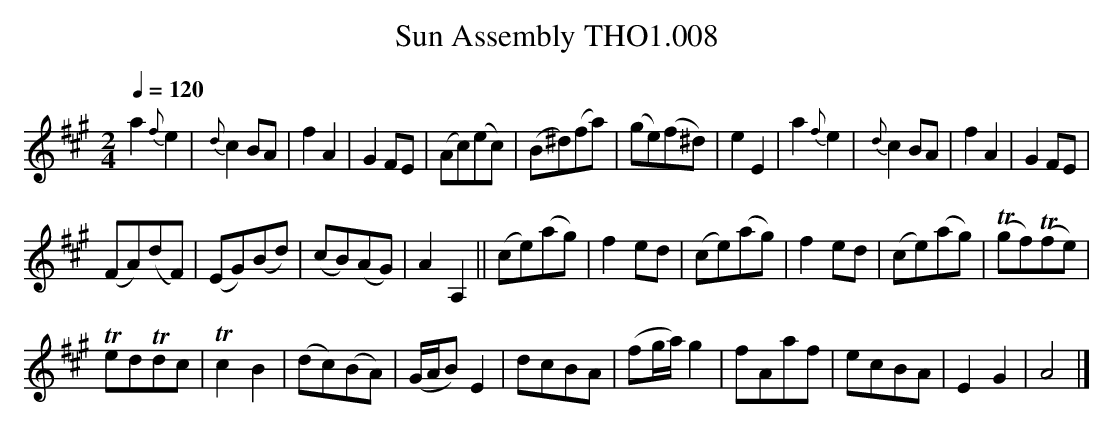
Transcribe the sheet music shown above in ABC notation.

X:1
T:Sun Assembly THO1.008
M:2/4
L:1/8
Q:1/4=120
K:A
a2 {f}e2|{d}c2 BA|f2A2|G2 FE|(Ac)(ec)|(B^d)(fa)|\
(ge)(f^d)|e2E2|a2 {f}e2|{d}c2 BA|f2A2|G2 FE|
(FA)(dF)|(EG)(Bd)|(cB)(AG)|A2A,2||(ce)(ag)|f2 ed|\
(ce)(ag)|f2 ed|(ce)(ag)|(Tgf)(Tfe)|
TedTdc|Tc2B2|(dc)(BA)|(G/A/B) E2|dcBA|\
(fg/a/) g2|fAaf|ecBA|E2G2|A4|]
